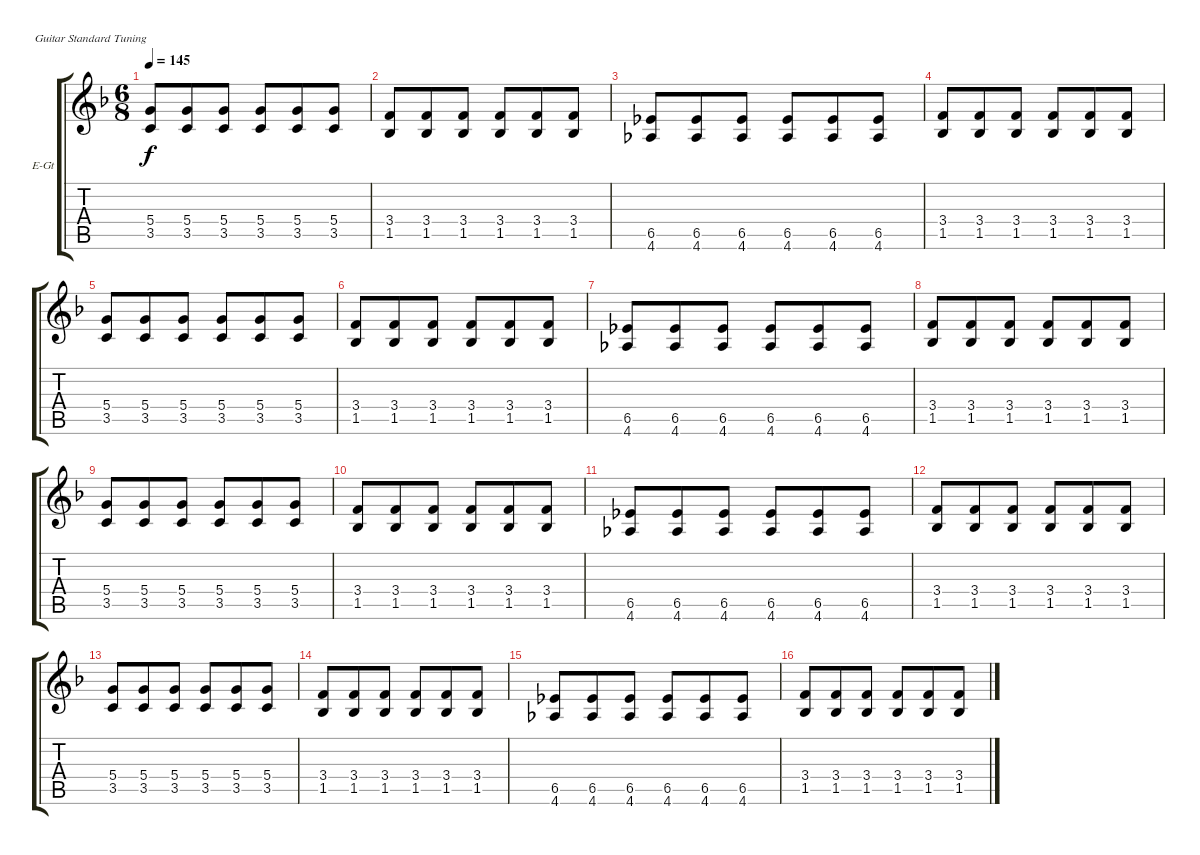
\bracketExtendMode groupsimilarinstruments
\firstSystemTrackNameOrientation horizontal
\otherSystemsTrackNameOrientation horizontal
\track ("Electric Guitar 1" "E-Gt") {instrument distortionguitar}
\staff {score tabs}
\tuning (E4 B3 G3 D3 A2 E2)
\ts (6 8)
\tempo 145
\clef g2
\ks f
(3.5 5.4).8{dy f} (3.5 5.4).8 (3.5 5.4).8 (3.5 5.4).8 (3.5 5.4).8 (3.5 5.4).8 |
(1.5 3.4).8 (1.5 3.4).8 (1.5 3.4).8 (1.5 3.4).8 (1.5 3.4).8 (1.5 3.4).8 |
(4.6 6.5).8 (4.6 6.5).8 (4.6 6.5).8 (4.6 6.5).8 (4.6 6.5).8 (4.6 6.5).8 |
(1.5 3.4).8 (1.5 3.4).8 (1.5 3.4).8 (1.5 3.4).8 (1.5 3.4).8 (1.5 3.4).8 |
(3.5 5.4).8 (3.5 5.4).8 (3.5 5.4).8 (3.5 5.4).8 (3.5 5.4).8 (3.5 5.4).8 |
(1.5 3.4).8 (1.5 3.4).8 (1.5 3.4).8 (1.5 3.4).8 (1.5 3.4).8 (1.5 3.4).8 |
(4.6 6.5).8 (4.6 6.5).8 (4.6 6.5).8 (4.6 6.5).8 (4.6 6.5).8 (4.6 6.5).8 |
(1.5 3.4).8 (1.5 3.4).8 (1.5 3.4).8 (1.5 3.4).8 (1.5 3.4).8 (1.5 3.4).8 |
(3.5 5.4).8 (3.5 5.4).8 (3.5 5.4).8 (3.5 5.4).8 (3.5 5.4).8 (3.5 5.4).8 |
(1.5 3.4).8 (1.5 3.4).8 (1.5 3.4).8 (1.5 3.4).8 (1.5 3.4).8 (1.5 3.4).8 |
(4.6 6.5).8 (4.6 6.5).8 (4.6 6.5).8 (4.6 6.5).8 (4.6 6.5).8 (4.6 6.5).8 |
(1.5 3.4).8 (1.5 3.4).8 (1.5 3.4).8 (1.5 3.4).8 (1.5 3.4).8 (1.5 3.4).8 |
(3.5 5.4).8 (3.5 5.4).8 (3.5 5.4).8 (3.5 5.4).8 (3.5 5.4).8 (3.5 5.4).8 |
(1.5 3.4).8 (1.5 3.4).8 (1.5 3.4).8 (1.5 3.4).8 (1.5 3.4).8 (1.5 3.4).8 |
(4.6 6.5).8 (4.6 6.5).8 (4.6 6.5).8 (4.6 6.5).8 (4.6 6.5).8 (4.6 6.5).8 |
(1.5 3.4).8 (1.5 3.4).8 (1.5 3.4).8 (1.5 3.4).8 (1.5 3.4).8 (1.5 3.4).8
